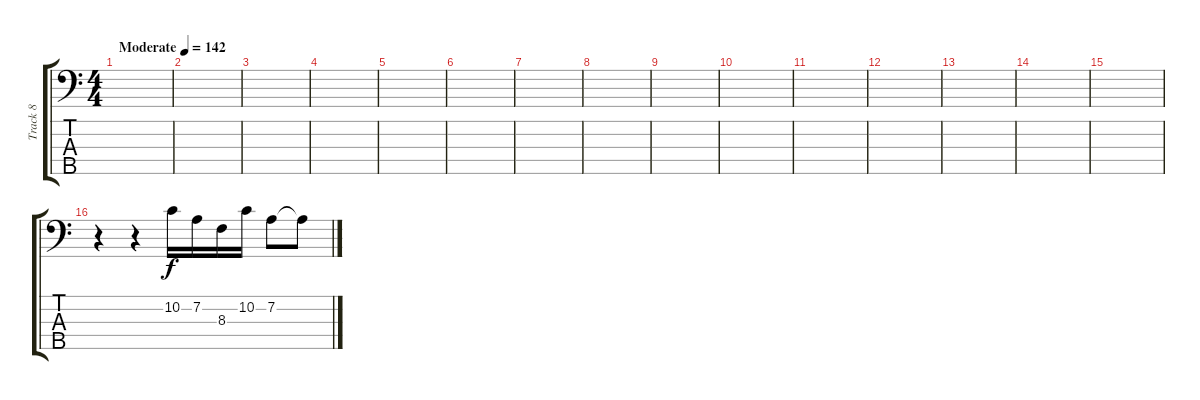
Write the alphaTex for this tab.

\track ("Track 8" "Track 8") {instrument electricbassfinger}
\staff {score tabs}
\tuning (G2 D2 A1 E1 B0) {hide}
\ts (4 4)
\tempo (142 "Moderate")
\clef f4
\ks c
|
|
|
|
|
|
|
|
|
|
|
|
|
|
|
r.4 r.4 10.2.16 7.2.16 8.3.16 10.2.16 7.2.8 7.2{t}.8
